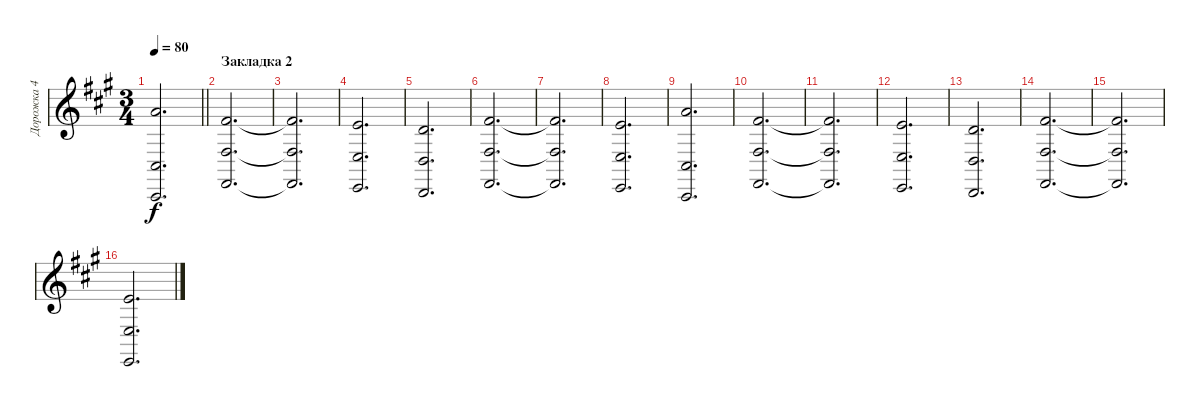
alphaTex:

\track ("Дорожка 4" "Дорожка 4") {instrument pad2warm}
\staff {score}
\tuning (C4 G3 Eb3 Bb2 F2 C2) {hide}
\ts (3 4)
\tempo 80
\clef g2
\barLineRight lightlight
\ks f#minor
(9.1 3.4 1.6).2{d dy f} |
\section ("" "Закладка 2")
(6.1 3.3 6.6).2{d} |
(6.1{t} 3.3{t} 6.6{t}).2{d} |
(4.1 6.4 4.6).2{d} |
(2.1 4.4 2.6).2{d} |
(6.1 3.3 6.6).2{d} |
(6.1{t} 3.3{t} 6.6{t}).2{d} |
(4.1 6.4 4.6).2{d} |
(9.1 3.4 1.6).2{d} |
(6.1 3.3 6.6).2{d} |
(6.1{t} 3.3{t} 6.6{t}).2{d} |
(4.1 6.4 4.6).2{d} |
(2.1 4.4 2.6).2{d} |
(6.1 3.3 6.6).2{d} |
(6.1{t} 3.3{t} 6.6{t}).2{d} |
(4.1 6.4 4.6).2{d}
